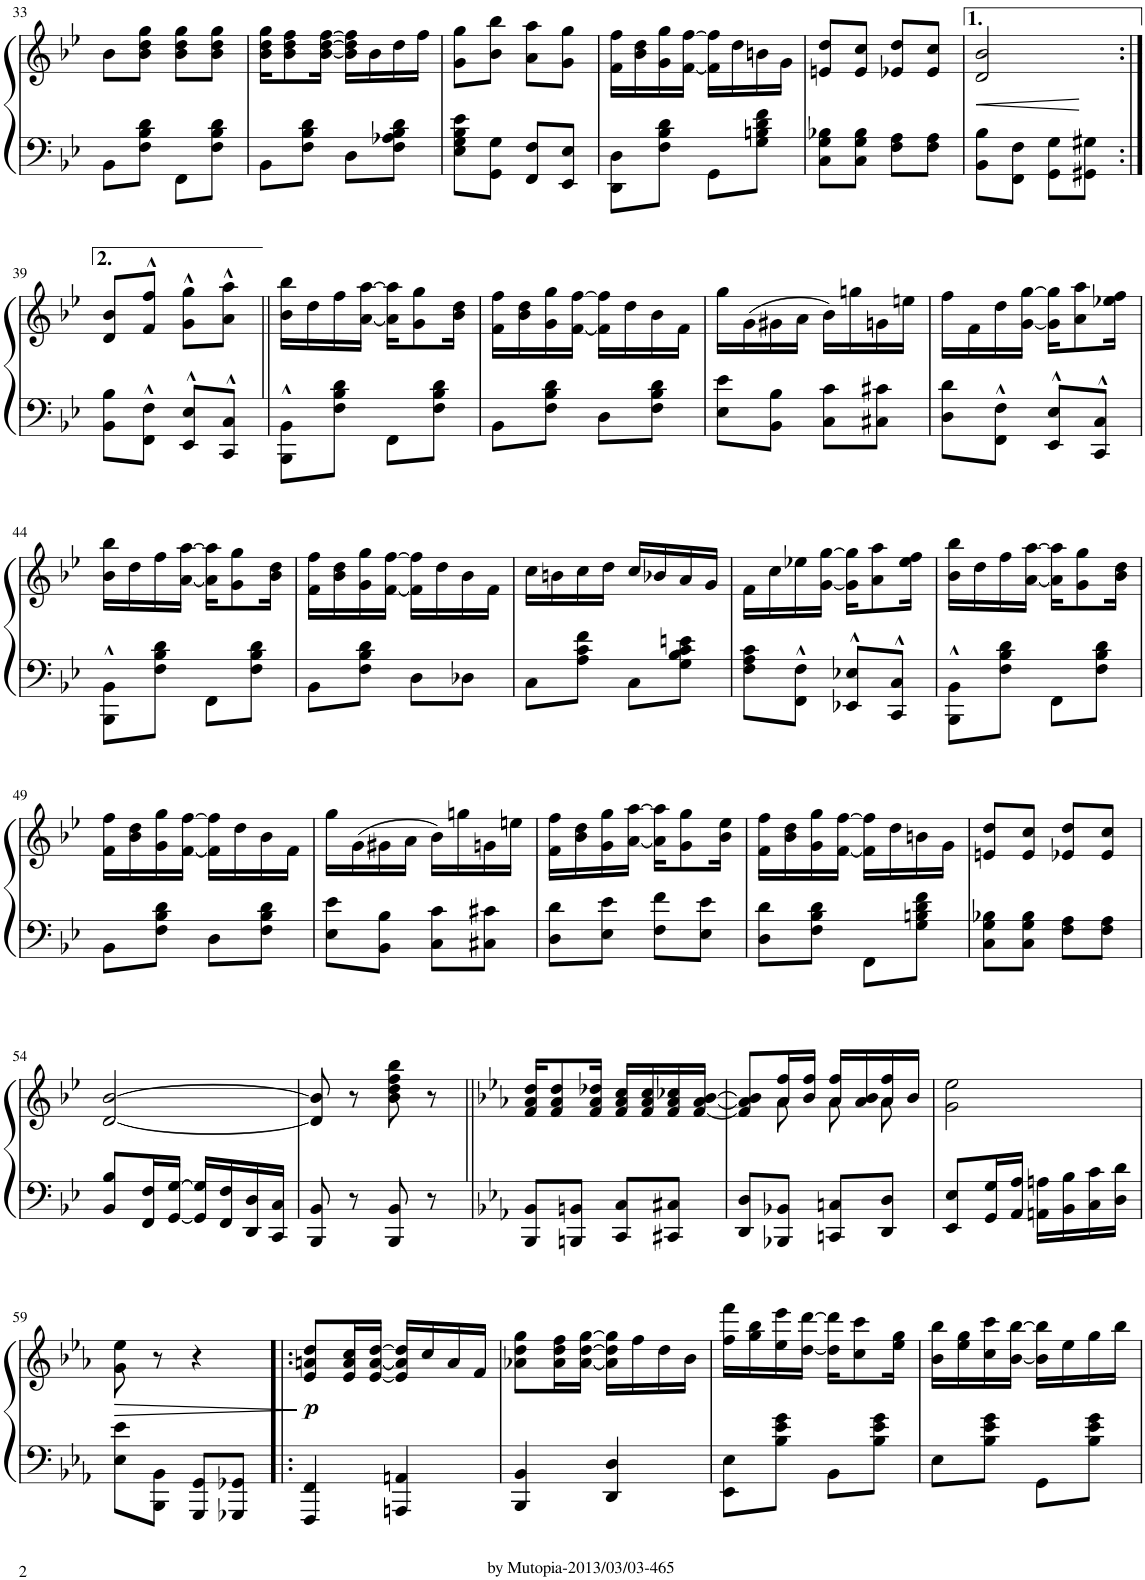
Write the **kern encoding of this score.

**kern	**kern	**dynam
*part1	*part1	*part1
*staff2	*staff1	*staff1/2
*I"Piano	*	*
*I'Pno.	*	*
!!LO:PB:g=z
*clefF4	*clefG2	*
*k[b-e-]	*k[b-e-]	*
*M2/4	*M2/4	*
=33	=33	=33
8BB-\L	8b-\L	.
8F\ 8B-\ 8d\J	8b-\ 8dd\ 8gg\J	.
8FF\L	8b-\ 8dd\ 8gg\L	.
8F\ 8B-\ 8d\J	8b-\ 8dd\ 8gg\J	.
=34	=34	=34
8BB-\L	16b-\ 16dd\ 16gg\KL	.
.	8b-\ 8dd\ 8ff\	.
8F\ 8B-\ 8d\J	.	.
.	[16b-\ [16dd\ [16ff\Jk	.
8D\L	16b-\] 16dd\] 16ff\]LL	.
.	16b-\	.
8F\ 8A-X\ 8B-\ 8d\J	16dd\	.
.	16ff\JJ	.
=35	=35	=35
8E-\ 8G\ 8B-\ 8e-\L	8g\ 8gg\L	.
8GG\ 8G\J	8b-\ 8bb-\J	.
8FF/ 8F/L	8a\ 8aa\L	.
8EE-/ 8E-/J	8g\ 8gg\J	.
=36	=36	=36
8DD\ 8D\L	16f\ 16ff\LL	.
.	16b-\ 16dd\	.
8F\ 8B-\ 8d\J	16g\ 16gg\	.
.	[16f\ [16ff\JJ	.
8GG\L	16f\] 16ff\]LL	.
.	16dd\	.
8G\ 8Bn\ 8d\ 8f\J	16bn\	.
.	16g\JJ	.
=37	=37	=37
8C\ 8G\ 8B-X\L	8en/ 8dd/L	.
8C\ 8G\ 8B-\J	8e/ 8cc/J	.
8F\ 8A\L	8e-X/ 8dd/L	.
8F\ 8A\J	8e-/ 8cc/J	.
=38	=38	=38
!	!	!LO:HP:b
8BB-\ 8B-\L	2d/ 2b-/	<
8FF\ 8F\J	.	.
8GG\ 8G\L	.	.
8GG#X\ 8G#X\J	.	.
.	.	[
!!LO:LB:g=z
=39:|!	=39:|!	=39:|!
8BB-\ 8B-\L	8d/ 8b-/L	.
8FF\^^ 8F\^^J	8f/^^ 8ff/^^J	.
8EE-/^^ 8E-/^^L	8g\^^ 8gg\^^L	.
8CC/^^ 8C/^^J	8a\^^ 8aa\^^J	.
=40||	=40||	=40||
8BBB-\^^ 8BB-\^^L	16b-\ 16bb-\LL	.
.	16dd\	.
8F\ 8B-\ 8d\J	16ff\	.
.	[16a\ [16aa\JJ	.
8FF\L	16a\] 16aa\]KL	.
.	8g\ 8gg\	.
8F\ 8B-\ 8d\J	.	.
.	16b-\ 16dd\Jk	.
=41	=41	=41
8BB-\L	16f\ 16ff\LL	.
.	16b-\ 16dd\	.
8F\ 8B-\ 8d\J	16g\ 16gg\	.
.	[16f\ [16ff\JJ	.
8D\L	16f\] 16ff\]LL	.
.	16dd\	.
8F\ 8B-\ 8d\J	16b-\	.
.	16f\JJ	.
=42	=42	=42
8E-\ 8e-\L	16gg\LL	.
.	(16g\	.
8BB-\ 8B-\J	16g#X\	.
.	16a\JJ	.
8C\ 8c\L	16b-\LL)	.
.	16ggn\	.
8C#X\ 8c#X\J	16gn\	.
.	16een\JJ	.
=43	=43	=43
8D\ 8d\L	16ff\LL	.
.	16f\	.
8FF\^^ 8F\^^J	16dd\	.
.	[16g\ [16gg\JJ	.
8EE-/^^ 8E-/^^L	16g\] 16gg\]KL	.
.	8a\ 8aa\	.
8CC/^^ 8C/^^J	.	.
.	16ee-X\ 16ff\Jk	.
!!LO:LB:g=z
=44	=44	=44
8BBB-\^^ 8BB-\^^L	16b-\ 16bb-\LL	.
.	16dd\	.
8F\ 8B-\ 8d\J	16ff\	.
.	[16a\ [16aa\JJ	.
8FF\L	16a\] 16aa\]KL	.
.	8g\ 8gg\	.
8F\ 8B-\ 8d\J	.	.
.	16b-\ 16dd\Jk	.
=45	=45	=45
8BB-\L	16f\ 16ff\LL	.
.	16b-\ 16dd\	.
8F\ 8B-\ 8d\J	16g\ 16gg\	.
.	[16f\ [16ff\JJ	.
8D\L	16f\] 16ff\]LL	.
.	16dd\	.
8D-X\J	16b-\	.
.	16f\JJ	.
=46	=46	=46
8C\L	16cc\LL	.
.	16bn\	.
8A\ 8c\ 8f\J	16cc\	.
.	16dd\JJ	.
8C\L	16cc/LL	.
.	16b-X/	.
8G\ 8B-\ 8c\ 8en\J	16a/	.
.	16g/JJ	.
=47	=47	=47
8F\ 8A\ 8c\L	16f\LL	.
.	16cc\	.
8FF\^^ 8F\^^J	16ee-X\	.
.	[16g\ [16gg\JJ	.
8EE-X/^^ 8E-X/^^L	16g\] 16gg\]KL	.
.	8a\ 8aa\	.
8CC/^^ 8C/^^J	.	.
.	16ee-\ 16ff\Jk	.
=48	=48	=48
8BBB-\^^ 8BB-\^^L	16b-\ 16bb-\LL	.
.	16dd\	.
8F\ 8B-\ 8d\J	16ff\	.
.	[16a\ [16aa\JJ	.
8FF\L	16a\] 16aa\]KL	.
.	8g\ 8gg\	.
8F\ 8B-\ 8d\J	.	.
.	16b-\ 16dd\Jk	.
!!LO:LB:g=z
=49	=49	=49
8BB-\L	16f\ 16ff\LL	.
.	16b-\ 16dd\	.
8F\ 8B-\ 8d\J	16g\ 16gg\	.
.	[16f\ [16ff\JJ	.
8D\L	16f\] 16ff\]LL	.
.	16dd\	.
8F\ 8B-\ 8d\J	16b-\	.
.	16f\JJ	.
=50	=50	=50
8E-\ 8e-\L	16gg\LL	.
.	(16g\	.
8BB-\ 8B-\J	16g#X\	.
.	16a\JJ	.
8C\ 8c\L	16b-\LL)	.
.	16ggn\	.
8C#X\ 8c#X\J	16gn\	.
.	16een\JJ	.
=51	=51	=51
8D\ 8d\L	16f\ 16ff\LL	.
.	16b-\ 16dd\	.
8E-\ 8e-\J	16g\ 16gg\	.
.	[16a\ [16aa\JJ	.
8F\ 8f\L	16a\] 16aa\]KL	.
.	8g\ 8gg\	.
8E-\ 8e-\J	.	.
.	16b-\ 16ee-\Jk	.
=52	=52	=52
8D\ 8d\L	16f\ 16ff\LL	.
.	16b-\ 16dd\	.
8F\ 8B-\ 8d\J	16g\ 16gg\	.
.	[16f\ [16ff\JJ	.
8FF\L	16f\] 16ff\]LL	.
.	16dd\	.
8G\ 8Bn\ 8d\ 8f\J	16bn\	.
.	16g\JJ	.
=53	=53	=53
8C\ 8G\ 8B-X\L	8en/ 8dd/L	.
8C\ 8G\ 8B-\J	8e/ 8cc/J	.
8F\ 8A\L	8e-X/ 8dd/L	.
8F\ 8A\J	8e-/ 8cc/J	.
!!LO:LB:g=z
=54	=54	=54
8BB-/ 8B-/L	[2d/ [2b-/	.
16FF/ 16F/L	.	.
[16GG/ [16G/JJ	.	.
16GG/] 16G/]LL	.	.
16FF/ 16F/	.	.
16DD/ 16D/	.	.
16CC/ 16C/JJ	.	.
=55	=55	=55
8BBB-/ 8BB-/	8d/] 8b-/]	.
8r	8r	.
8BBB-/ 8BB-/	8b-\ 8dd\ 8ff\ 8bb-\	.
8r	8r	.
=56||	=56||	=56||
*k[b-e-a-]	*k[b-e-a-]	*
8BBB-/ 8BB-/L	16f/ 16a-/ 16dd/KL	.
.	8f/ 8a-/ 8dd/	.
8BBBn/ 8BBn/J	.	.
.	16f/ 16a-/ 16dd-X/Jk	.
8CC/ 8C/L	16f/ 16a-/ 16cc/LL	.
.	16f/ 16a-/ 16cc/	.
8CC#X/ 8C#X/J	16f/ 16a-/ 16cc-X/	.
.	[16f/ [16a-/ [16b-/JJ	.
=57	=57	=57
*	*^	*
8DD/ 8D/L	8f/] 8a-/] 8b-/]L	8ryy	.
8BBB-X/ 8BB-X/J	16a-/ 16ff/L	8a-\	.
.	16b-/ 16ff/JJ	.	.
8CCn/ 8Cn/L	16a-/ 16ff/LL	8a-\	.
.	16a-/ 16b-/	.	.
8DD/ 8D/J	16a-/ 16ff/	8a-\	.
.	16b-/JJ	.	.
*	*v	*v	*
=58	=58	=58
8EE-/ 8E-/L	2g\ 2ee-\	.
16GG/ 16G/L	.	.
16AA-/ 16A-/JJ	.	.
16AAn\ 16An\LL	.	.
16BB-\ 16B-\	.	.
16C\ 16c\	.	.
16D\ 16d\JJ	.	.
!!LO:LB:g=z
=59	=59	=59
!	!	!LO:HP:b
8E-\ 8e-\L	8g\ 8ee-\	>
8BBB-\ 8BB-\J	8r	.
8GGG/ 8GG/L	4r	.
8GGG-X/ 8GG-X/J	.	.
.	.	]
=60!|:	=60!|:	=60!|:
!	!	!LO:DY:b
4FFF/ 4FF/	8e-/ 8an/ 8dd/L	p
.	16e-/ 16a/ 16cc/L	.
.	[16e-/ [16a/ [16dd/JJ	.
4AAAn/ 4AAn/	16e-/] 16a/] 16dd/]LL	.
.	16cc/	.
.	16a/	.
.	16f/JJ	.
=61	=61	=61
4BBB-/ 4BB-/	8a-X\ 8dd\ 8gg\L	.
.	16a-\ 16dd\ 16ff\L	.
.	[16a-\ [16dd\ [16gg\JJ	.
4DD/ 4D/	16a-\] 16dd\] 16gg\]LL	.
.	16ff\	.
.	16dd\	.
.	16b-\JJ	.
=62	=62	=62
8EE-\ 8E-\L	16ff\ 16fff\LL	.
.	16gg\ 16bb-\	.
8B-\ 8e-\ 8g\J	16ee-\ 16eee-\	.
.	[16dd\ [16ddd\JJ	.
8BB-\L	16dd\] 16ddd\]KL	.
.	8cc\ 8ccc\	.
8B-\ 8e-\ 8g\J	.	.
.	16ee-\ 16gg\Jk	.
=63	=63	=63
8E-\L	16b-\ 16bb-\LL	.
.	16ee-\ 16gg\	.
8B-\ 8e-\ 8g\J	16cc\ 16ccc\	.
.	[16b-\ [16bb-\JJ	.
8GG\L	16b-\] 16bb-\]LL	.
.	16ee-\	.
8B-\ 8e-\ 8g\J	16gg\	.
.	16bb-\JJ	.
=	=	=
*-	*-	*-
